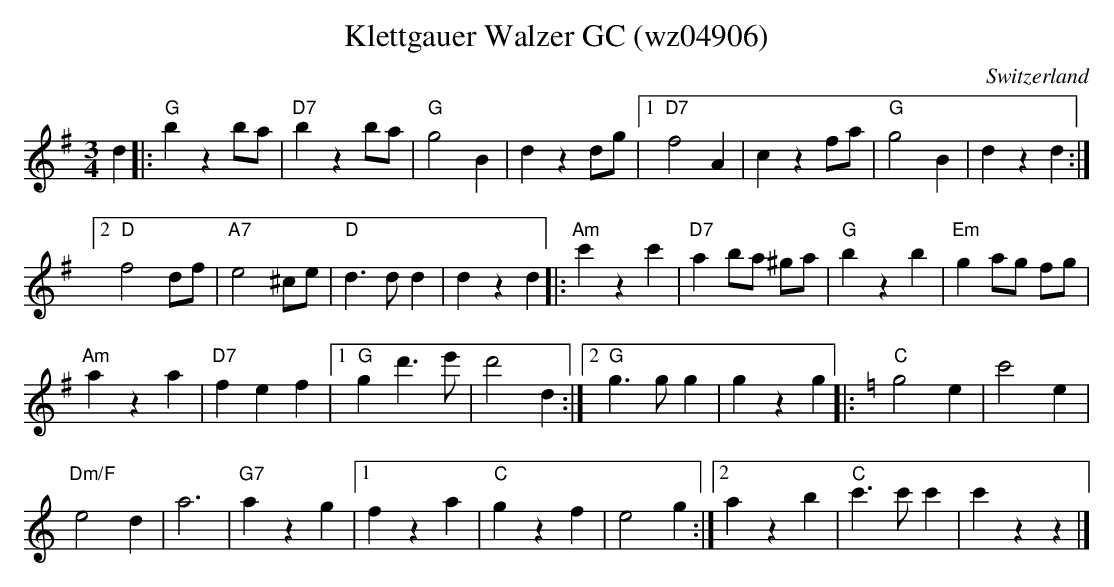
X:1
T:Klettgauer Walzer GC (wz04906)
M:3/4
L:1/4
O:Switzerland
K:G major
d |: "G"bzb/2a/2 | "D7"bzb/2a/2 | "G"g2B | dzd/2g/2 |1 "D7"f2A | czf/2a/2 | "G"g2B | dzd :|2
"D"f2d/2f/2 | "A7"e2^c/2e/2 | "D"d>dd | dzd |: "Am"c'zc' | "D7"ab/2a/2 ^g/2a/2 | "G"bzb | "Em"ga/2g/2 f/2g/2 |
"Am"aza | "D7"fef |1 "G"gd'>e' | d'2d :|2"G"g>gg | gzg |: [K:C] "C"g2e | c'2e |
"Dm/F"e2d | a3 | "G7"azg |1 fza | "C"gzf | e2g :|2 azb | "C"c'>c'c' | c'zz |]
